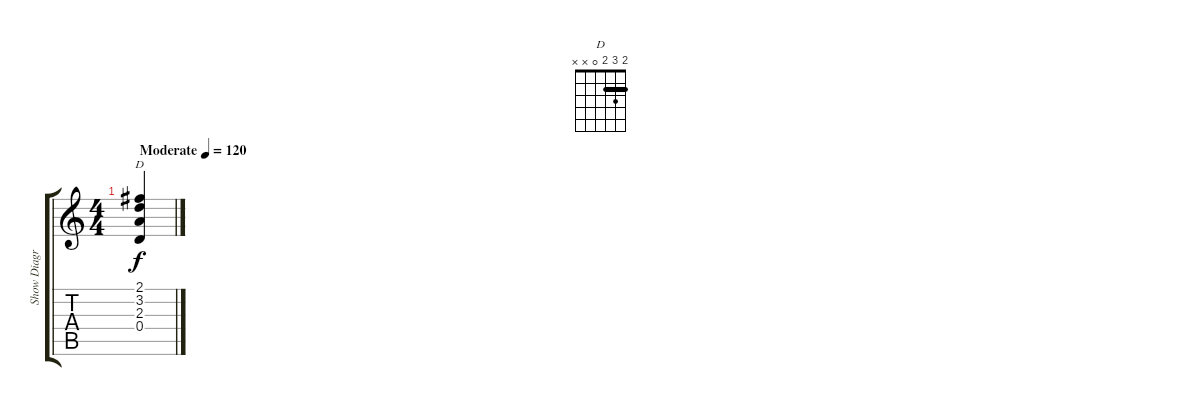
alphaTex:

\track ("Show Diagrams" "Show Diagr") {instrument acousticguitarsteel}
\staff {score tabs}
\tuning (E4 B3 G3 D3 A2 E2) {hide}
\chord ("D" 2 3 2 0 x x) {barre 2}
\ts (4 4)
\tempo (120 "Moderate")
\clef g2
\ks c
(2.1 3.2 2.3 0.4).4{ch "D" dy f instrument acousticguitarsteel}
